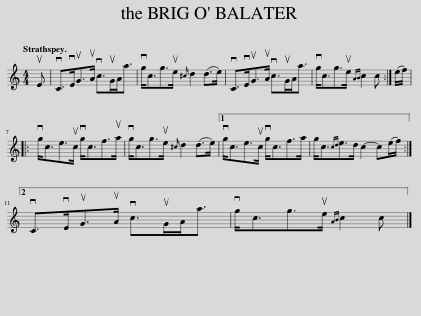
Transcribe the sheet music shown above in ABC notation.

X:1
L:1/8
Q:1/4=120
M:4/4
I:linebreak $
K:C
V:1 treble
V:1
 uE | vC>vEuG>uA vc>uGA<a | vg<cg>ue{^c} d2 (d>e) | vC>vEuG>uA vc>uGA<a | vg<cg>ue{AB} c2 c :| %5
 (e/f/) |:$ vg<ce>uc vg<cf>ua | vg<cg>ue{^c} d2 (d>e) |1 vg<ce>uc vg<cf>a | g<c{cd}e>d c2- c(e/f/) :|2$ %10
 vC>vEuG>uA vc>uGA<a | vg<cg>ue{AB} c2 c |] %12
